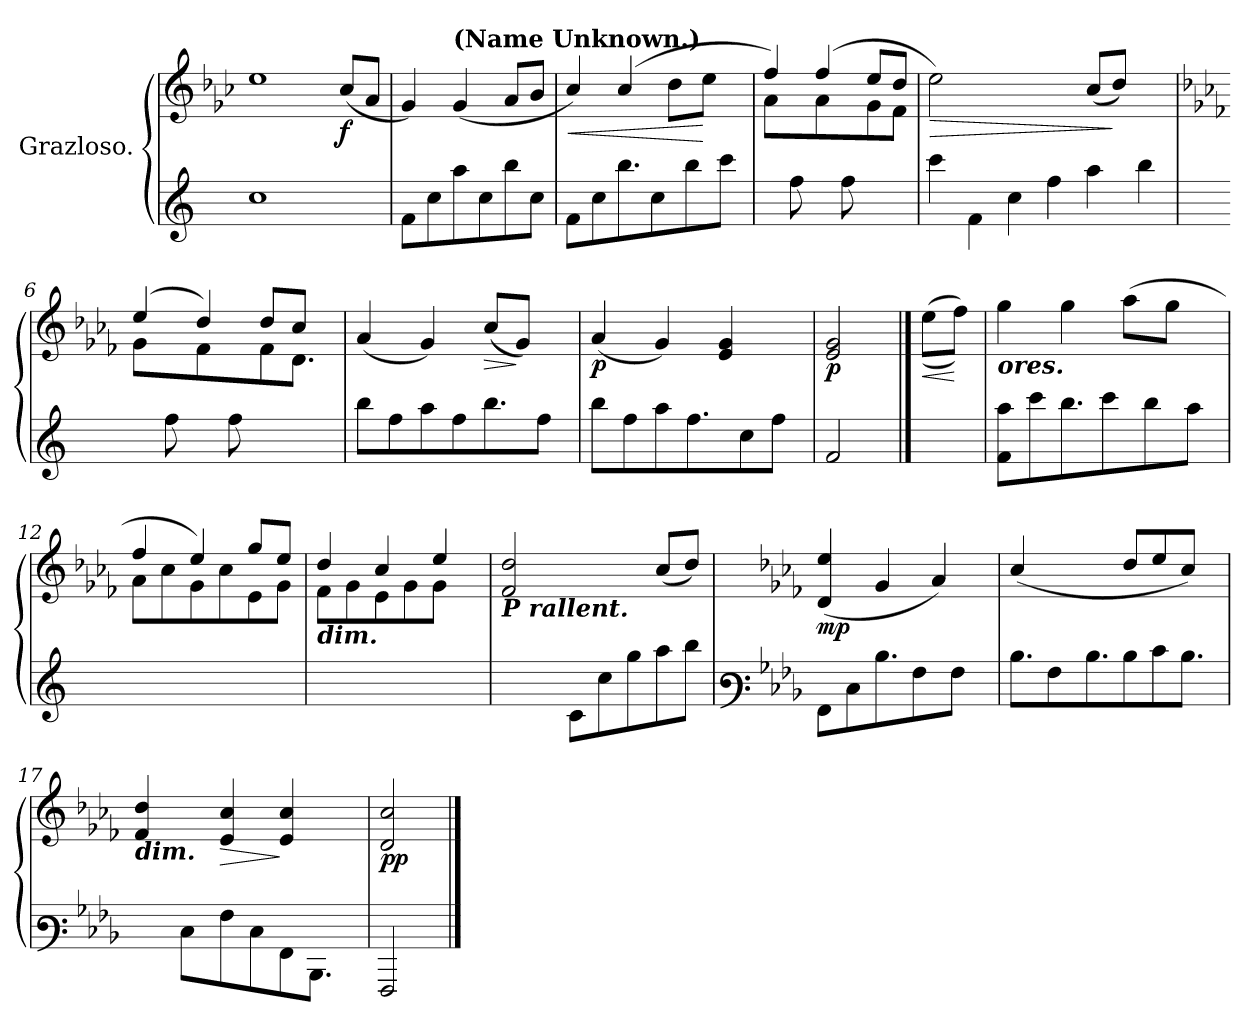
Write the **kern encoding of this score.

**kern	**kern	**dynam
*part1	*part1	*part1
*staff2	*staff1	*staff1/2
*I"Grazloso.	*	*
*	*clefG3	*
*	*k[b-e-a-]	*
=1	=1	=1
1cc	1cc	.
!	!	!LO:DY:b
4ryy	(<8a-/L	f
.	8f/J	.
=2	=2	=2
8f\L	4e-/)	.
8cc\	.	.
!	!LO:TX:a:B:t=(Name Unknown.)	!
8aa\	(<4e-/	.
8cc\	.	.
8bb\	8f/L	.
8cc\J	8g/J	.
=3	=3	=3
!	!	!LO:HP:b
8f\L	4a-/)	<
8cc\	.	.
8.bb\	(>4a-/	.
8cc\	.	.
.	8b-\L	.
8bb\	.	.
.	8cc\J	[
8ccc\J	.	.
.	16ryy	.
=4	=4	=4
*	*^	*
8ryy	4dd/)	8f\L	.
8ff\	.	8ryy	.
8ryy	(>4dd/	8f\	.
8ff\	.	8ryy	.
4ryy	8cc/L	8e-\	.
.	8b-/J	8d\J	.
=5	=5	=5	=5
!	!	!	!LO:HP:b
*	*v	*v	*
4ccc\	2cc\)	>
4f\	.	.
4cc\	2ryy	.
4ff\	.	.
4aa\	(<8a-/L	.
.	8b-/J)	]
4bb\	4ryy	.
!!LO:LB:g=z
=6	=6	=6
*	*k[b-e-a-d-]	*
*	*^	*
8ryy	(>4cc/	8e-\L	.
8ff\	.	8ryy	.
8ryy	4b-/)	8d-\	.
8ff\	.	8ryy	.
4ryy	8b-/L	8d-\	.
.	8a-/J	8.B-\J	.
16ryy	16ryy	.	.
*	*v	*v	*
=7	=7	=7
8bb\L	(<4f/	.
8ff\	.	.
8aa\	4e-/)	.
8ff\	.	.
!	!	!LO:HP:b
8.bb\	(<8a-/L	>
.	8e-/J)	]
8ff\J	.	.
.	16ryy	.
=8	=8	=8
!	!	!LO:DY:b
8bb\L	(<4f/	p
8ff\	.	.
8aa\	4e-/)	.
8.ff\	.	.
.	4c/ 4e-/	.
8cc\	.	.
8ff\J	.	.
.	16ryy	.
=9	=9	=9
!	!	!LO:DY:b
2f/	2c/ 2e-/	p
!!LO:LB:g=z
==10	==10	==10
!	!	!LO:HP:b
4ryy	(<(>8cc\L	<
.	8dd-\J))	[
=11	=11	=11
!	!LO:TX:b:Bi:t=ores.	!
8f\ 8aa\L	4ee-\	.
8ccc\	.	.
8.bb\	4ee-\	.
8ccc\	.	.
.	(>8ff\L	.
8bb\	.	.
.	8ee-\J	.
8aa\J	.	.
.	16ryy	.
=12	=12	=12
*	*^	*
2.ryy	4dd-/	8f\L	.
.	.	8a-\	.
.	4cc/)	8e-\	.
.	.	8a-\	.
.	8ee-/L	8c\	.
.	8cc/J	8e-\J	.
=13	=13	=13	=13
!	!LO:TX:b:Bi:t=dim.	!	!
2.ryy	4b-/	8d-\L	.
.	.	8e-\	.
.	4a-/	8c\	.
.	.	8e-\	.
.	4cc/	8e-\J	.
.	.	8ryy	.
=14	=14	=14	=14
!	!LO:TX:b:Bi:t=P rallent.	!	!
2ryy	2..ryy	2d-/ 2b-/	.
8c\L	.	2ryy	.
8cc\	.	.	.
8gg\	.	.	.
8aa\	(<8a-/L	.	.
8bb\J	8b-/J)	8ryy	.
*	*v	*v	*
!!LO:LB:g=z
=15	=15	=15
*clefF3	*	*
*k[b-e-a-d-]	*k[b-e-a-d-]	*
*	*^	*
!	!LO:TX:a:Bi:t=p a data&colon;	!	!
!	!	!	!LO:DY:b
*	*v	*v	*
8AA-\L	(<4B-/ 4cc/	mp
8E-\	.	.
8.d-\	4e-/	.
8A-\	.	.
.	4f/)	.
8A-\J	.	.
16ryy	.	.
=16	=16	=16
8.d-\L	(>4a-/	.
8A-\	.	.
.	4ryy	.
8.d-\	.	.
8d-\	8b-/L	.
8e-\	8cc/	.
8.d-\J	8a-/J)	.
.	16ryy	.
=17	=17	=17
*	*^	*
!	!LO:TX:b:Bi:t=dim.	!	!
4ryy	4.ryy	(>4d-/ 4b-/	.
8E-\L	.	16ryy	.
.	.	2ryy	.
!	!	!	!LO:HP:b
8A-\	((4c/ 4a-/	.	>
8E-\	.	.	.
8AA-\	4c/ 4a-/	.	]
8.DD-\J)	.	.	.
.	.	8ryy	.
.	16ryy	.	.
*	*v	*v	*
=18	=18	=18
!	!	!LO:DY:b
!	!	!LO:DY:n=1:b
2AAA-/	2B-/ 2a-/	p p
==	==	==
*-	*-	*-
